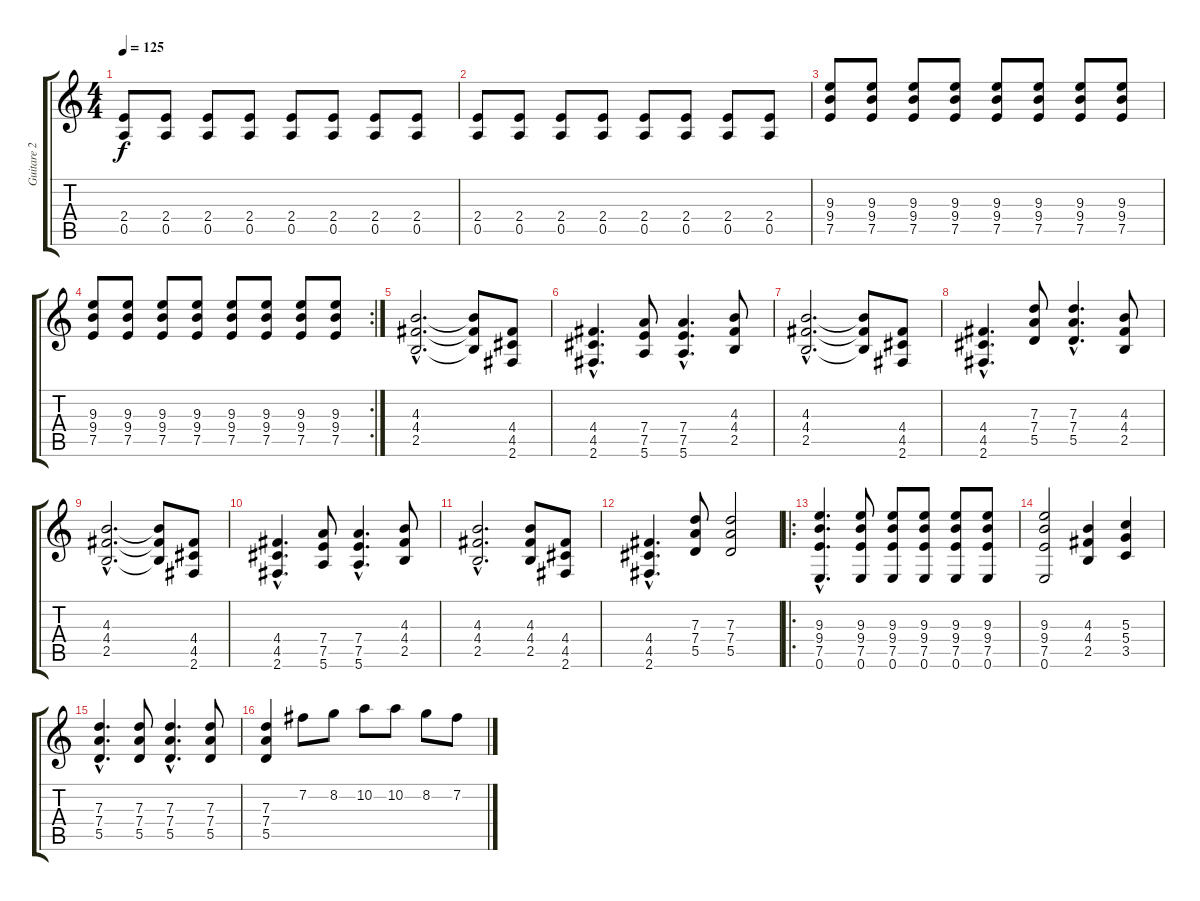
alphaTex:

\track ("Guitare 2" "Guitare 2") {instrument distortionguitar}
\staff {score tabs}
\tuning (E4 B3 G3 D3 A2 E2) {hide}
\ts (4 4)
\tempo 125
\clef g2
\ks c
(2.4 0.5).8{dy f} (2.4 0.5).8 (2.4 0.5).8 (2.4 0.5).8 (2.4 0.5).8 (2.4 0.5).8 (2.4 0.5).8 (2.4 0.5).8 |
(2.4 0.5).8 (2.4 0.5).8 (2.4 0.5).8 (2.4 0.5).8 (2.4 0.5).8 (2.4 0.5).8 (2.4 0.5).8 (2.4 0.5).8 |
(9.3 9.4 7.5).8 (9.3 9.4 7.5).8 (9.3 9.4 7.5).8 (9.3 9.4 7.5).8 (9.3 9.4 7.5).8 (9.3 9.4 7.5).8 (9.3 9.4 7.5).8 (9.3 9.4 7.5).8 |
\rc 2
(9.3 9.4 7.5).8 (9.3 9.4 7.5).8 (9.3 9.4 7.5).8 (9.3 9.4 7.5).8 (9.3 9.4 7.5).8 (9.3 9.4 7.5).8 (9.3 9.4 7.5).8 (9.3 9.4 7.5).8 |
(4.3{hac} 4.4{hac} 2.5{hac}).2{d} (4.3{t} 4.4{t} 2.5{t}).8 (4.4 4.5 2.6).8 |
(4.4{hac} 4.5{hac} 2.6{hac}).4{d} (7.4 7.5 5.6).8 (7.4{hac} 7.5{hac} 5.6{hac}).4{d} (4.3 4.4 2.5).8 |
(4.3{hac} 4.4{hac} 2.5{hac}).2{d} (4.3{t} 4.4{t} 2.5{t}).8 (4.4 4.5 2.6).8 |
(4.4{hac} 4.5{hac} 2.6{hac}).4{d} (7.3 7.4 5.5).8 (7.3{hac} 7.4{hac} 5.5{hac}).4{d} (4.3 4.4 2.5).8 |
(4.3{hac} 4.4{hac} 2.5{hac}).2{d} (4.3{t} 4.4{t} 2.5{t}).8 (4.4 4.5 2.6).8 |
(4.4{hac} 4.5{hac} 2.6{hac}).4{d} (7.4 7.5 5.6).8 (7.4{hac} 7.5{hac} 5.6{hac}).4{d} (4.3 4.4 2.5).8 |
(4.3{hac} 4.4{hac} 2.5{hac}).2{d} (4.3 4.4 2.5).8 (4.4 4.5 2.6).8 |
(4.4{hac} 4.5{hac} 2.6{hac}).4{d} (7.3 7.4 5.5).8 (7.3 7.4 5.5).2 |
\ro
(9.3{hac} 9.4{hac} 7.5{hac} 0.6{hac}).4{d} (9.3 9.4 7.5 0.6).8 (9.3 9.4 7.5 0.6).8 (9.3 9.4 7.5 0.6).8 (9.3 9.4 7.5 0.6).8 (9.3 9.4 7.5 0.6).8 |
(9.3 9.4 7.5 0.6).2 (4.3 4.4 2.5).4 (5.3 5.4 3.5).4 |
(7.3{hac} 7.4{hac} 5.5{hac}).4{d} (7.3 7.4 5.5).8 (7.3{hac} 7.4{hac} 5.5{hac}).4{d} (7.3 7.4 5.5).8 |
(7.3 7.4 5.5).4 7.2.8 8.2.8 10.2.8 10.2.8 8.2.8 7.2.8
